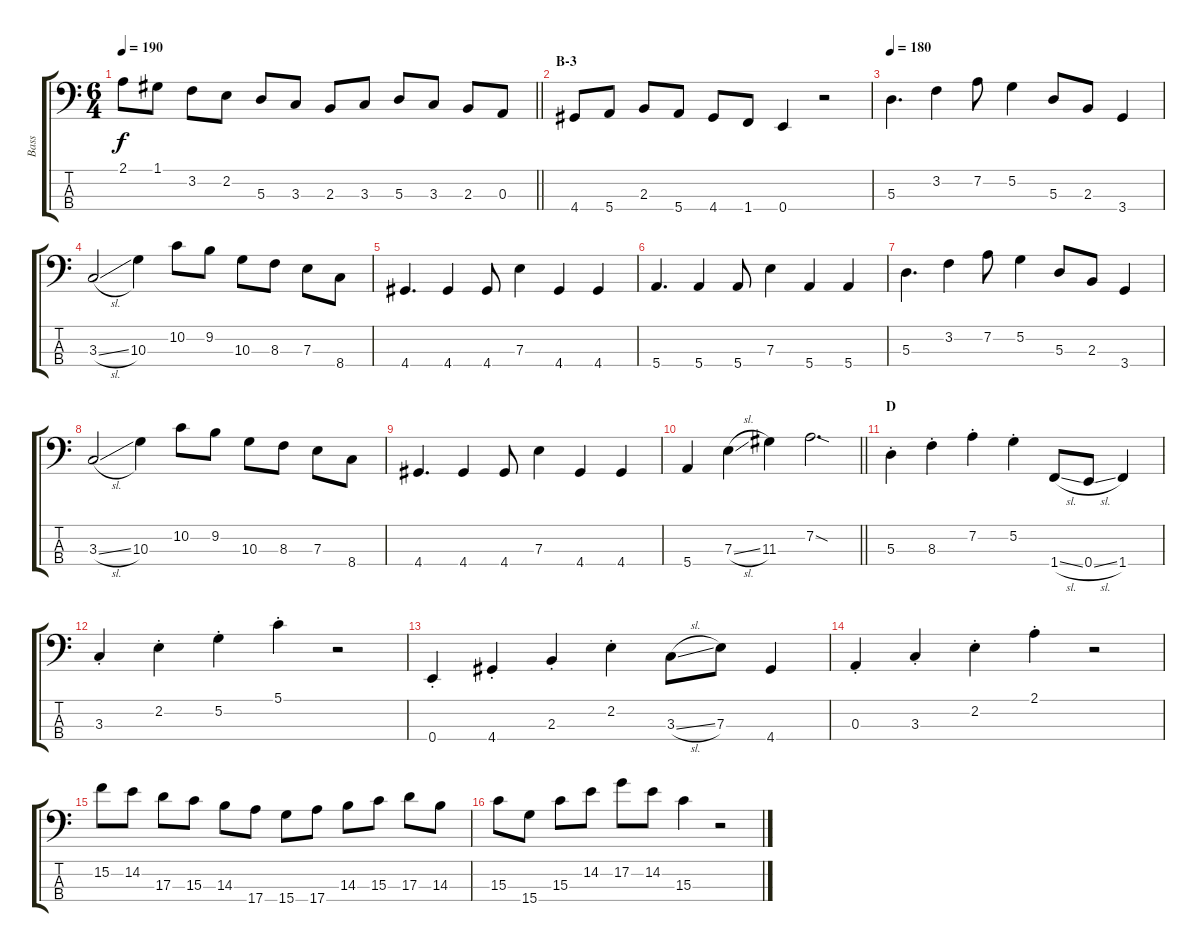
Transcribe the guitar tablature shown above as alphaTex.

\track ("Bass" "Bass") {instrument electricbasspick}
\staff {score tabs}
\tuning (G2 D2 A1 E1) {hide}
\ts (6 4)
\tempo 190
\clef f4
\barLineRight lightlight
\ks c
2.1.8{dy f} 1.1.8 3.2.8 2.2.8 5.3.8 3.3.8 2.3.8 3.3.8 5.3.8 3.3.8 2.3.8 0.3.8 |
\section ("" "B-3")
4.4.8 5.4.8 2.3.8 5.4.8 4.4.8 1.4.8 0.4.4 r.2 |
\tempo 180
5.3.4{d} 3.2.4 7.2.8 5.2.4 5.3.8 2.3.8 3.4.4 |
3.3{sl}.2 10.3.4 10.2.8 9.2.8 10.3.8 8.3.8 7.3.8 8.4.8 |
4.4.4{d} 4.4.4 4.4.8 7.3.4 4.4.4 4.4.4 |
5.4.4{d} 5.4.4 5.4.8 7.3.4 5.4.4 5.4.4 |
5.3.4{d} 3.2.4 7.2.8 5.2.4 5.3.8 2.3.8 3.4.4 |
3.3{sl}.2 10.3.4 10.2.8 9.2.8 10.3.8 8.3.8 7.3.8 8.4.8 |
4.4.4{d} 4.4.4 4.4.8 7.3.4 4.4.4 4.4.4 |
\barLineRight lightlight
5.4.4 7.3{sl}.4 11.3.4 7.2{sod}.2{d} |
\section ("" "D")
5.3{st}.4 8.3{st}.4 7.2{st}.4 5.2{st}.4 1.4{sl}.8 0.4{sl}.8 1.4.4 |
3.3{st}.4 2.2{st}.4 5.2{st}.4 5.1{st}.4 r.2 |
0.4{st}.4 4.4{st}.4 2.3{st}.4 2.2{st}.4 3.3{sl}.8 7.3.8 4.4.4 |
0.3{st}.4 3.3{st}.4 2.2{st}.4 2.1{st}.4 r.2 |
15.2.8 14.2.8 17.3.8 15.3.8 14.3.8 17.4.8 15.4.8 17.4.8 14.3.8 15.3.8 17.3.8 14.3.8 |
15.3.8 15.4.8 15.3.8 14.2.8 17.2.8 14.2.8 15.3.4 r.2
